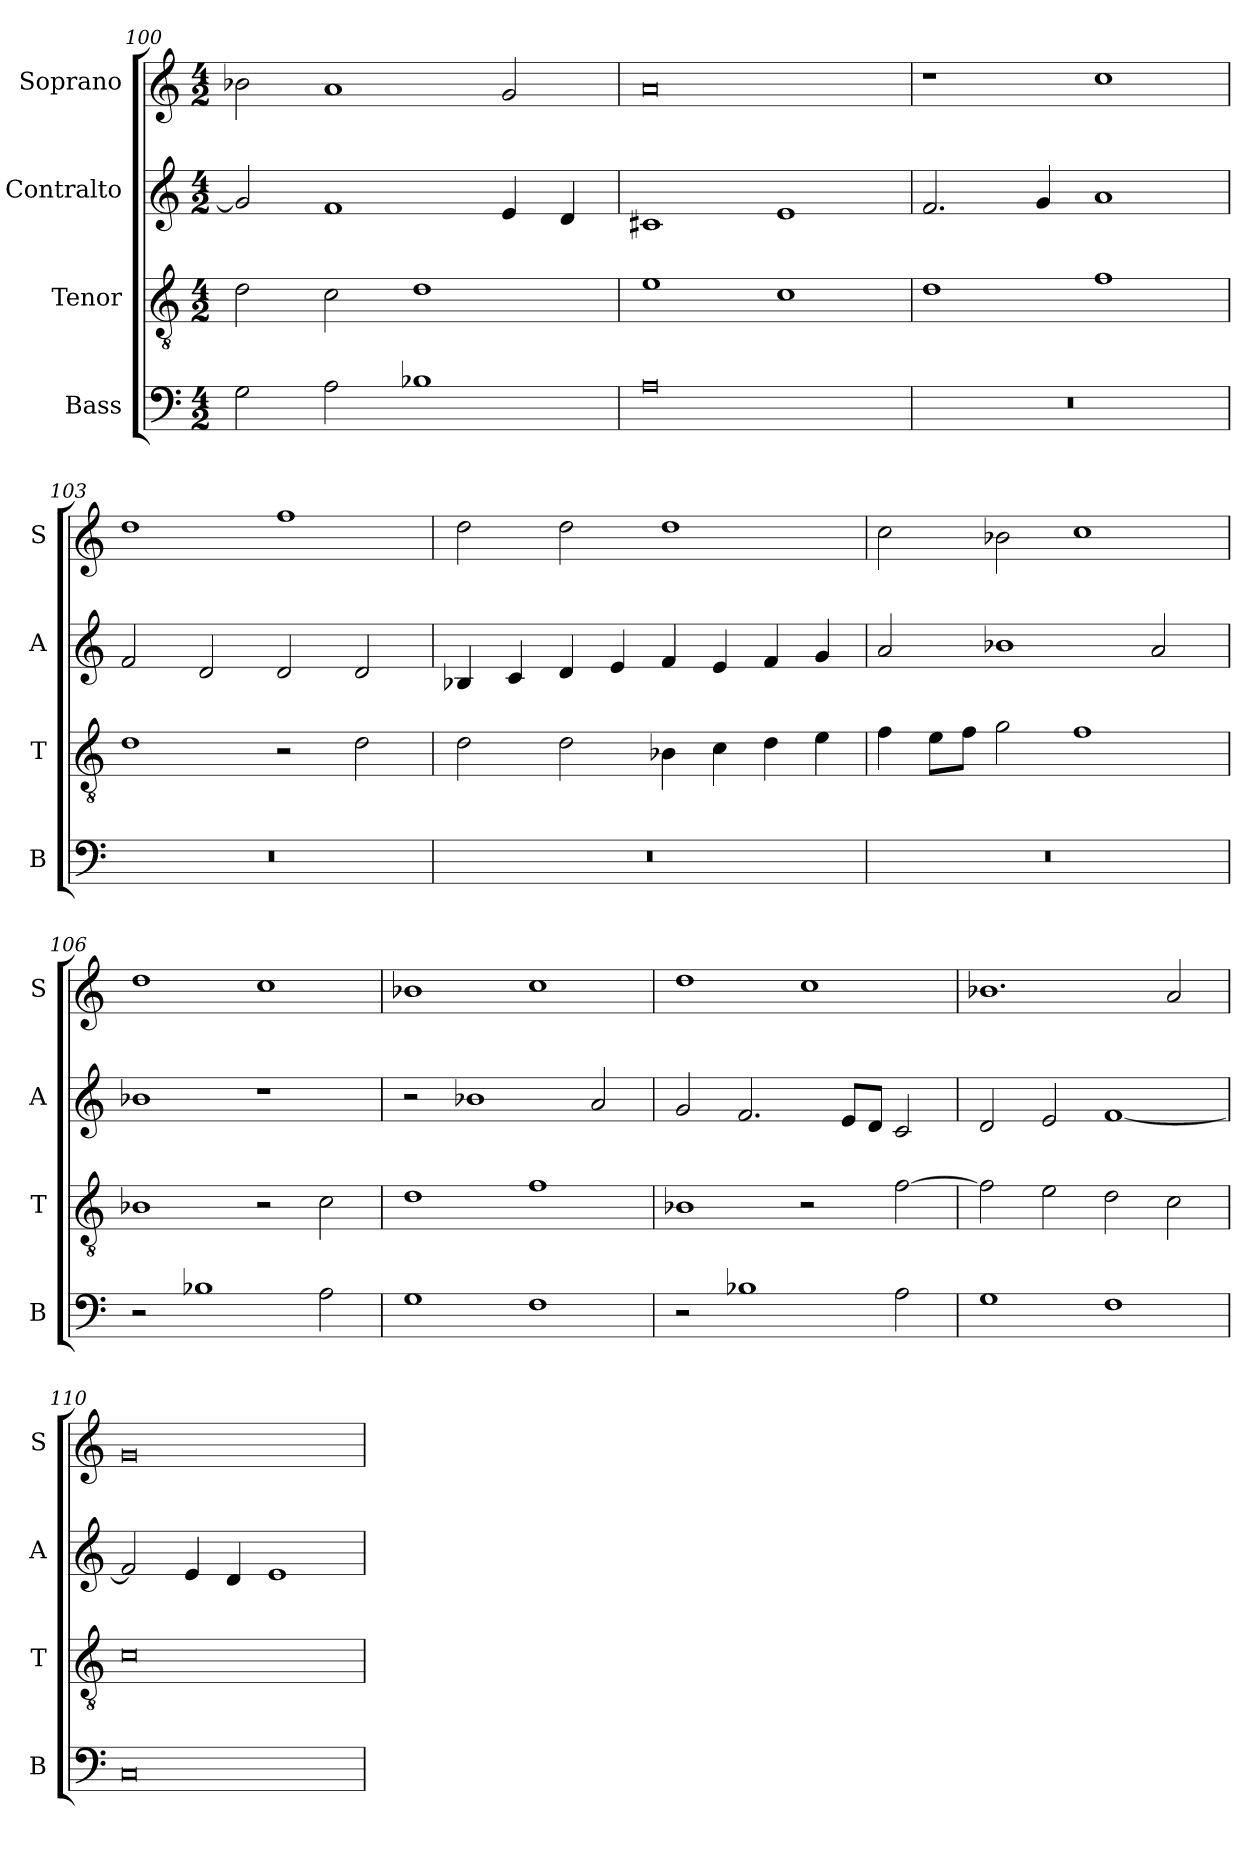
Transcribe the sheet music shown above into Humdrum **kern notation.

**kern	**kern	**kern	**kern
*part4	*part3	*part2	*part1
*staff4	*staff3	*staff2	*staff1
*I"Bass	*I"Tenor	*I"Contralto	*I"Soprano
*I'B	*I'T	*I'A	*I'S
*clefF4	*clefGv2	*clefG2	*clefG2
*k[]	*k[]	*k[]	*k[]
*M4/2	*M4/2	*M4/2	*M4/2
=100	=100	=100	=100
2G	2d	2g]	2b-X
2A	2c	1f	1a
1B-X	1d	.	.
.	.	4e	2g
.	.	4d	.
=101	=101	=101	=101
0A	1e	1c#X	0a
.	1c	1e	.
=102	=102	=102	=102
0r	1d	2.f	1r
.	.	4g	.
.	1f	1a	1cc
=103	=103	=103	=103
0r	1d	2f	1dd
.	.	2d	.
.	2r	2d	1ff
.	2d	2d	.
=104	=104	=104	=104
0r	2d	4B-X	2dd
.	.	4c	.
.	2d	4d	2dd
.	.	4e	.
.	4B-X	4f	1dd
.	4c	4e	.
.	4d	4f	.
.	4e	4g	.
=105	=105	=105	=105
0r	4f	2a	2cc
.	8e\L	.	.
.	8f\J	.	.
.	2g	1b-X	2b-X
.	1f	.	1cc
.	.	2a	.
=106	=106	=106	=106
2r	1B-X	1b-X	1dd
1B-X	.	.	.
.	2r	1r	1cc
2A	2c	.	.
=107	=107	=107	=107
1G	1d	2r	1b-X
.	.	1b-X	.
1F	1f	.	1cc
.	.	2a	.
=108	=108	=108	=108
2r	1B-X	2g	1dd
1B-X	.	2.f	.
.	2r	.	1cc
.	.	8e/L	.
.	.	8d/J	.
2A	[2f	2c	.
=109	=109	=109	=109
1G	2f]	2d	1.b-X
.	2e	2e	.
1F	2d	[1f	.
.	2c	.	2a
=110	=110	=110	=110
0C	0c	2f]	0g
.	.	4e	.
.	.	4d	.
.	.	1e	.
=	=	=	=
*-	*-	*-	*-
